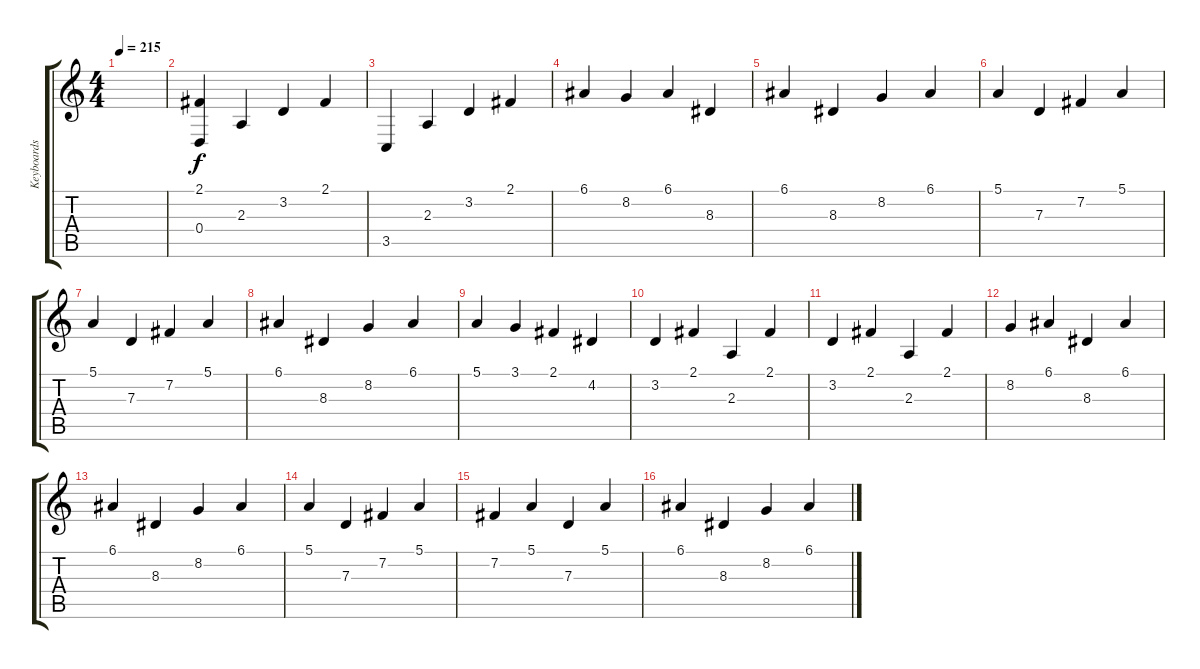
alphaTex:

\track ("Keyboards" "Keyboards") {instrument pad4choir}
\staff {score tabs}
\tuning (E4 B3 G3 D3 A2 E2) {hide}
\ts (4 4)
\tempo 215
\clef g2
\ks c
|
(2.1 0.4).4{instrument lead8bassandlead} 2.3.4 3.2.4 2.1.4 |
3.5.4 2.3.4 3.2.4 2.1.4 |
6.1.4 8.2.4 6.1.4 8.3.4 |
6.1.4 8.3.4 8.2.4 6.1.4 |
5.1.4 7.3.4 7.2.4 5.1.4 |
5.1.4 7.3.4 7.2.4 5.1.4 |
6.1.4 8.3.4 8.2.4 6.1.4 |
5.1.4 3.1.4 2.1.4 4.2.4 |
3.2.4 2.1.4 2.3.4 2.1.4 |
3.2.4 2.1.4 2.3.4 2.1.4 |
8.2.4 6.1.4 8.3.4 6.1.4 |
6.1.4 8.3.4 8.2.4 6.1.4 |
5.1.4 7.3.4 7.2.4 5.1.4 |
7.2.4 5.1.4 7.3.4 5.1.4 |
6.1.4 8.3.4 8.2.4 6.1.4
